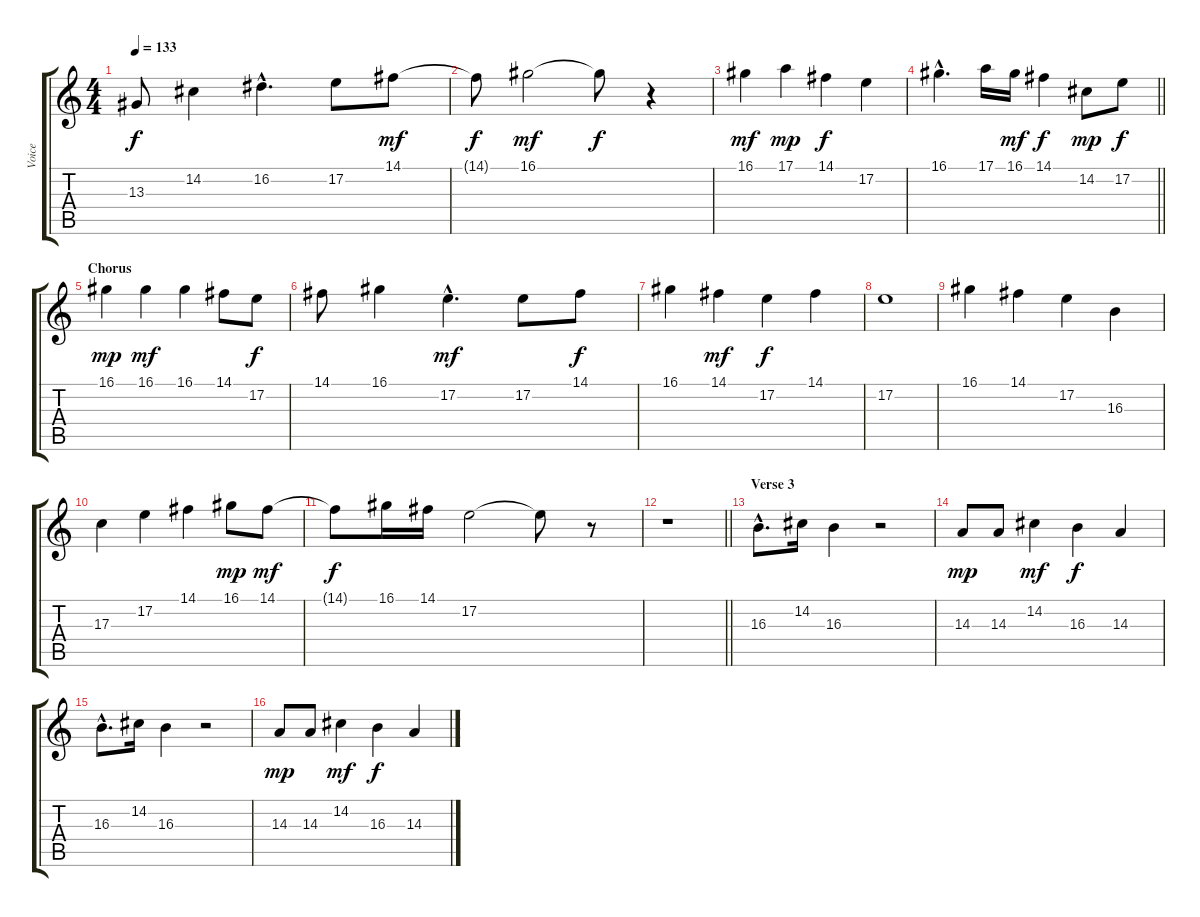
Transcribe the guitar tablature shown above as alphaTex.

\track ("Voice" "Voice") {instrument sopranosax}
\staff {score tabs}
\tuning (E4 B3 G3 D3 A2 E2) {hide}
\ts (4 4)
\tempo 133
\clef g2
\ks c
13.3.8{dy f} 14.2.4 16.2{hac}.4{d} 17.2.8 14.1.8{dy mf} |
14.1{t}.8{dy f} 16.1.2{dy mf} 16.1{t}.8{dy f} r.4 |
16.1.4{dy mf} 17.1.4{dy mp} 14.1.4{dy f} 17.2.4 |
\barLineRight lightlight
16.1{hac}.4{d} 17.1.16 16.1.16{dy mf} 14.1.4{dy f} 14.2.8{dy mp} 17.2.8{dy f} |
\section ("" "Chorus")
16.1.4{dy mp} 16.1.4{dy mf} 16.1.4 14.1.8 17.2.8{dy f} |
14.1.8 16.1.4 17.2{hac}.4{d dy mf} 17.2.8 14.1.8{dy f} |
16.1.4 14.1.4{dy mf} 17.2.4{dy f} 14.1.4 |
17.2.1 |
16.1.4 14.1.4 17.2.4 16.3.4 |
17.3.4 17.2.4 14.1.4 16.1.8{dy mp} 14.1.8{dy mf} |
14.1{t}.8{dy f} 16.1.16 14.1.16 17.2.2 17.2{t}.8 r.8 |
\barLineRight lightlight
r.1 |
\section ("" "Verse 3")
16.3{hac}.8{d} 14.2.16 16.3.4 r.2 |
14.3.8{dy mp} 14.3.8 14.2.4{dy mf} 16.3.4{dy f} 14.3.4 |
16.3{hac}.8{d} 14.2.16 16.3.4 r.2 |
14.3.8{dy mp} 14.3.8 14.2.4{dy mf} 16.3.4{dy f} 14.3.4
